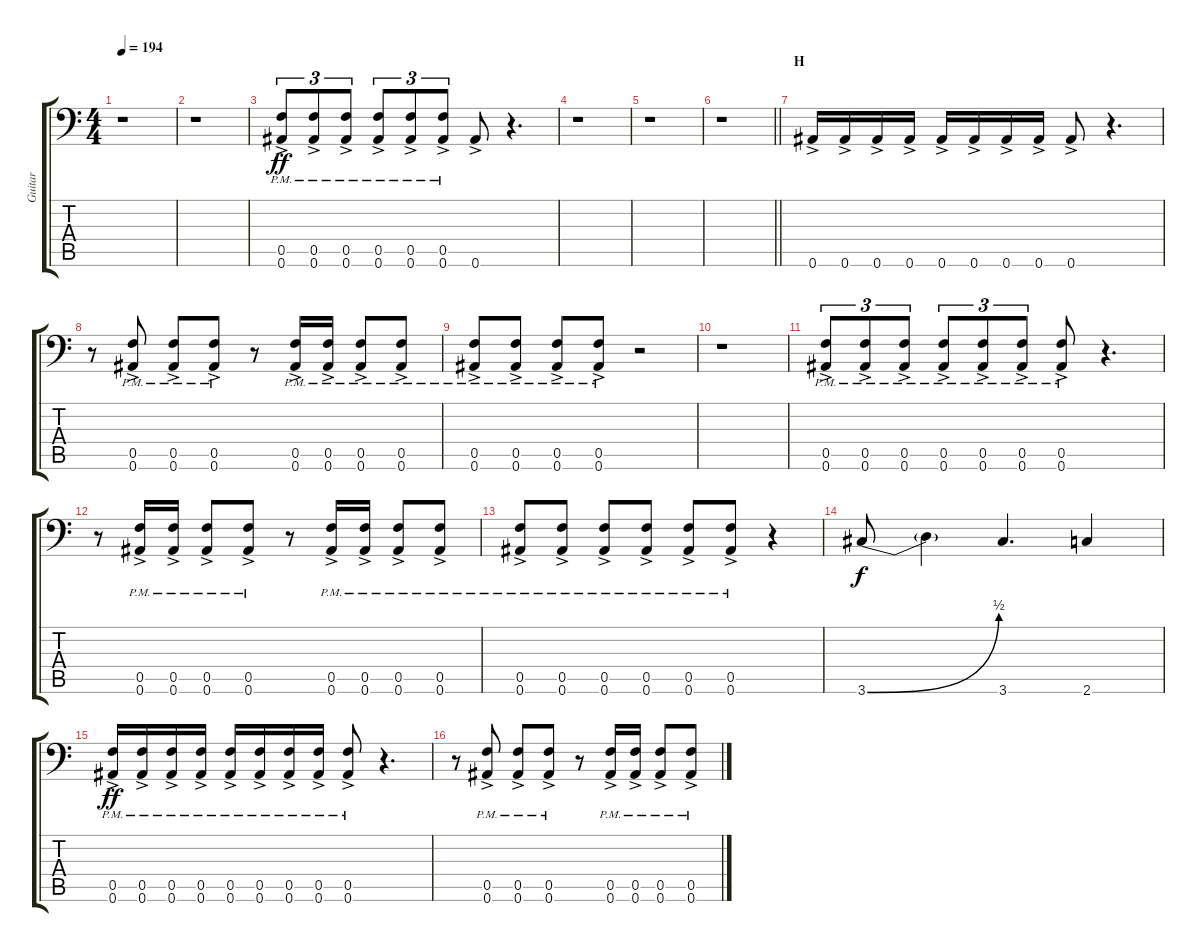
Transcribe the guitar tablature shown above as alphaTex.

\track ("Guitar" "Guitar") {instrument distortionguitar}
\staff {score tabs}
\tuning (C4 G3 Eb3 Bb2 F2 Bb1) {hide}
\ts (4 4)
\tempo 194
\clef f4
\ks c
r.1{dy ff} |
r.1 |
(0.5{ac pm} 0.6{ac pm}).8{tu (3 2)} (0.5{ac pm} 0.6{ac pm}).8{tu (3 2)} (0.5{ac pm} 0.6{ac pm}).8{tu (3 2)} (0.5{ac pm} 0.6{ac pm}).8{tu (3 2)} (0.5{ac pm} 0.6{ac pm}).8{tu (3 2)} (0.5{ac pm} 0.6{ac pm}).8{tu (3 2)} 0.6{ac}.8 r.4{d} |
r.1 |
r.1 |
\barLineRight lightlight
r.1 |
\section ("" "H")
0.6{ac}.16 0.6{ac}.16 0.6{ac}.16 0.6{ac}.16 0.6{ac}.16 0.6{ac}.16 0.6{ac}.16 0.6{ac}.16 0.6{ac}.8 r.4{d} |
r.8 (0.5{ac pm} 0.6{ac pm}).8 (0.5{ac pm} 0.6{ac pm}).8 (0.5{ac pm} 0.6{ac pm}).8 r.8 (0.5{ac pm} 0.6{ac pm}).16 (0.5{ac pm} 0.6{ac pm}).16 (0.5{ac pm} 0.6{ac pm}).8 (0.5{ac pm} 0.6{ac pm}).8 |
(0.5{ac pm} 0.6{ac pm}).8 (0.5{ac pm} 0.6{ac pm}).8 (0.5{ac pm} 0.6{ac pm}).8 (0.5{ac pm} 0.6{ac pm}).8 r.2 |
r.1 |
(0.5{ac pm} 0.6{ac pm}).8{tu (3 2)} (0.5{ac pm} 0.6{ac pm}).8{tu (3 2)} (0.5{ac pm} 0.6{ac pm}).8{tu (3 2)} (0.5{ac pm} 0.6{ac pm}).8{tu (3 2)} (0.5{ac pm} 0.6{ac pm}).8{tu (3 2)} (0.5{ac pm} 0.6{ac pm}).8{tu (3 2)} (0.5{ac pm} 0.6{ac pm}).8 r.4{d} |
r.8 (0.5{ac pm} 0.6{ac pm}).16 (0.5{ac pm} 0.6{ac pm}).16 (0.5{ac pm} 0.6{ac pm}).8 (0.5{ac pm} 0.6{ac pm}).8 r.8 (0.5{ac pm} 0.6{ac pm}).16 (0.5{ac pm} 0.6{ac pm}).16 (0.5{ac pm} 0.6{ac pm}).8 (0.5{ac pm} 0.6{ac pm}).8 |
(0.5{ac pm} 0.6{ac pm}).8 (0.5{ac pm} 0.6{ac pm}).8 (0.5{ac pm} 0.6{ac pm}).8 (0.5{ac pm} 0.6{ac pm}).8 (0.5{ac pm} 0.6{ac pm}).8 (0.5{ac pm} 0.6{ac pm}).8 r.4 |
3.6{be (bend 0 0 60 2)}.8{dy f} 3.6{t}.4 3.6.4{d} 2.6.4 |
(0.5{ac pm} 0.6{ac pm}).16{dy ff} (0.5{ac pm} 0.6{ac pm}).16 (0.5{ac pm} 0.6{ac pm}).16 (0.5{ac pm} 0.6{ac pm}).16 (0.5{ac pm} 0.6{ac pm}).16 (0.5{ac pm} 0.6{ac pm}).16 (0.5{ac pm} 0.6{ac pm}).16 (0.5{ac pm} 0.6{ac pm}).16 (0.5{ac pm} 0.6{ac pm}).8 r.4{d} |
r.8 (0.5{ac pm} 0.6{ac pm}).8 (0.5{ac pm} 0.6{ac pm}).8 (0.5{ac pm} 0.6{ac pm}).8 r.8 (0.5{ac pm} 0.6{ac pm}).16 (0.5{ac pm} 0.6{ac pm}).16 (0.5{ac pm} 0.6{ac pm}).8 (0.5{ac pm} 0.6{ac pm}).8
